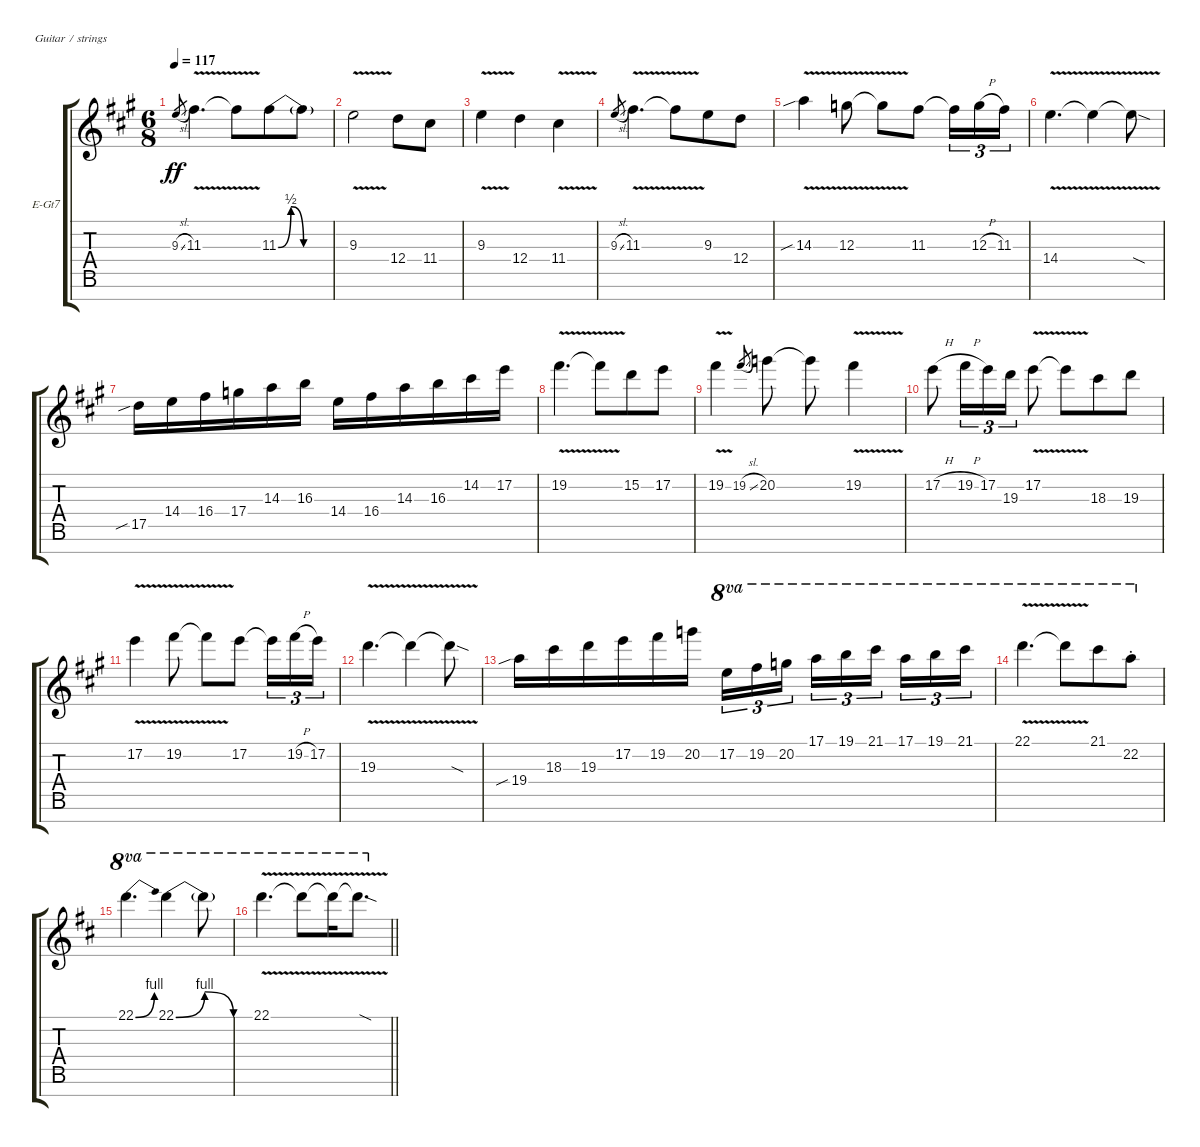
\bracketExtendMode groupsimilarinstruments
\firstSystemTrackNameOrientation horizontal
\otherSystemsTrackNameOrientation horizontal
\track ("Lead Guitar 1" "E-Gt7") {instrument overdrivenguitar}
\staff {score tabs}
\tuning (E4 B3 G3 D3 A2 E2 B1)
\ts (6 8)
\tempo 117
\clef g2
\ks a
9.3{sl}.8{gr dy ff} 11.3{v}.4{d} 11.3{v t}.8 11.3{be (bendrelease 0 0 10.2 2 20.4 2 30 0)}.8 11.3{be (hold 0 0 60 0) t}.8 |
9.3{v}.2 12.4.8 11.4.8 |
9.3{v}.4 12.4.4 11.4{v}.4 |
9.3{sl}.8{gr} 11.3{v}.4{d} 11.3{v t}.8 9.3.8 12.4.8 |
14.3{v sib}.4 12.3{v}.8 12.3{v t}.8 11.3.8 11.3{t}.16{tu (3 2)} 12.3{h}.16{tu (3 2)} 11.3.16{tu (3 2)} |
14.4{v}.4{d} 14.4{v t}.4 14.4{v sod t}.8 |
17.5{sib}.16 14.4.16 16.4.16 17.4.16 14.3.16 16.3.16 14.4.16 16.4.16 14.3.16 16.3.16 14.2.16 17.2.16 |
19.2{v}.4{d} 19.2{v t}.8 15.2.8 17.2.8 |
19.2{v}.4 19.2{sl}.8{gr} 20.2.8 20.2{t}.8 19.2{v}.4 |
17.2{h}.8 19.2{h}.16{tu (3 2)} 17.2.16{tu (3 2)} 19.3.16{tu (3 2)} 17.2{v}.8 17.2{v t}.8 18.3.8 19.3.8 |
17.2{v}.4 19.2{v}.8 19.2{v t}.8 17.2.8 17.2{t}.16{tu (3 2)} 19.2{h}.16{tu (3 2)} 17.2.16{tu (3 2)} |
19.3{v}.4{d} 19.3{v t}.4 19.3{v sod t}.8 |
19.4{sib}.16 18.3.16 19.3.16 17.2.16 19.2.16 20.2.16 17.2.16{tu (3 2) ot 8va} 19.2.16{tu (3 2) ot 8va} 20.2.16{tu (3 2) ot 8va} 17.1.16{tu (3 2) ot 8va} 19.1.16{tu (3 2) ot 8va} 21.1.16{tu (3 2) ot 8va} 17.1.16{tu (3 2) ot 8va} 19.1.16{tu (3 2) ot 8va} 21.1.16{tu (3 2) ot 8va} |
22.1{v}.4{d ot 8va} 22.1{v t}.8{ot 8va} 21.1.8{ot 8va} 22.2{st}.8{ot 8va} |
\ks d
22.1{be (bend 0 0 60 4)}.4{d ot 8va} 22.1{be (bendrelease 0 0 10.2 4 20.4 4 30 0)}.4{ot 8va} 22.1{t}.8{ot 8va} |
\barLineRight lightlight
22.1{v}.4{d ot 8va} 22.1{v t}.8{ot 8va} 22.1{v t}.16{ot 8va} 22.1{v sod t}.8{d ot 8va}
